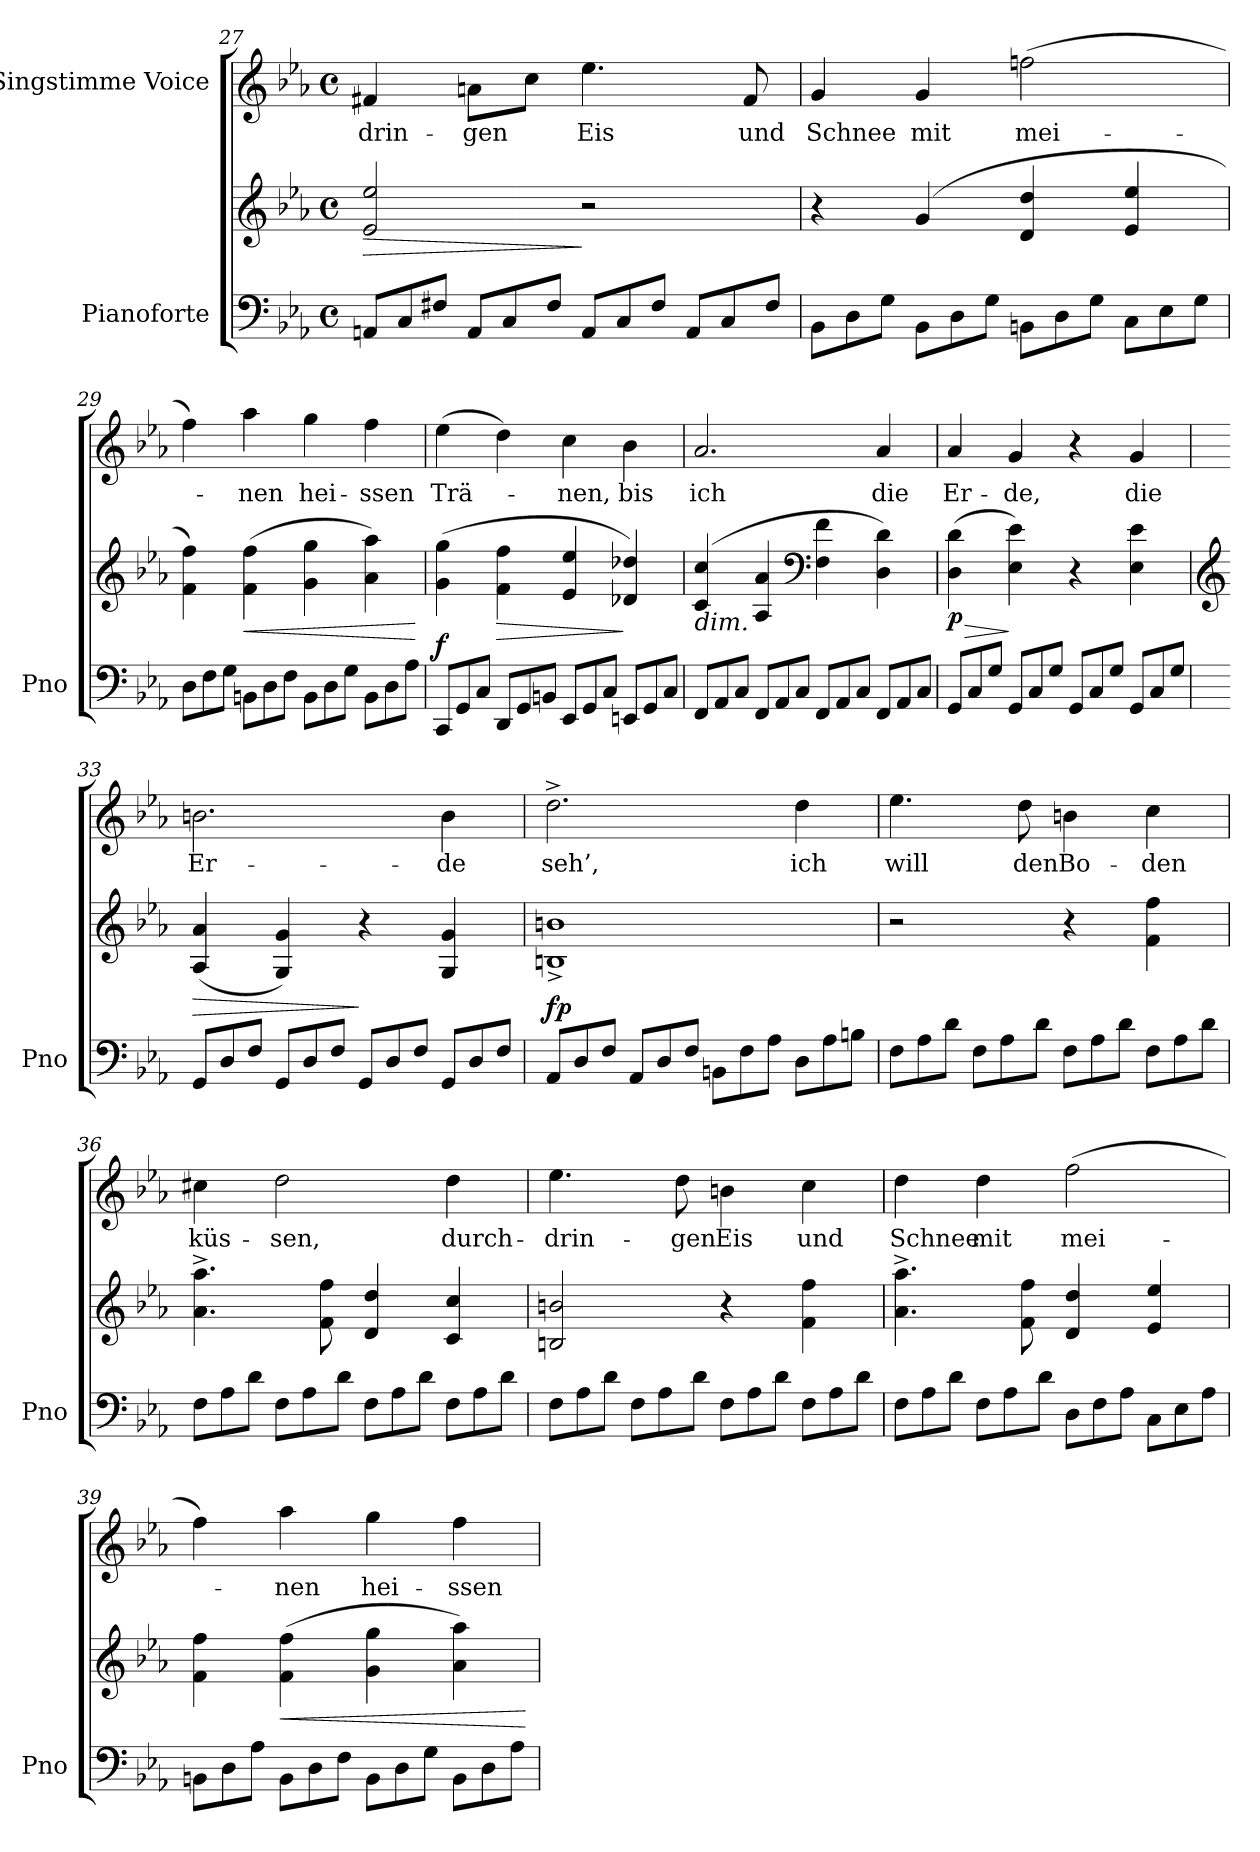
**kern	**kern	**dynam	**kern	**text
*part2	*part2	*part2	*part1	*part1
*staff3	*staff2	*staff2/3	*staff1	*staff1
*I"Pianoforte	*	*	*I"Singstimme Voice	*
*I'Pno	*	*	*	*
*clefF4	*clefG2	*	*clefG2	*
*k[b-e-a-]	*k[b-e-a-]	*	*k[b-e-a-]	*
*M4/4	*M4/4	*	*M4/4	*
*met(c)	*met(c)	*	*met(c)	*
*Xtuplet	*	*	*	*
=27	=27	=27	=27	=27
!	!	!LO:HP:b	!	!LO:LY:b
12AAn/L	2e-/ 2ee-/	>	4f#X/	drin-
12C/	.	.	.	.
12F#X/J	.	.	.	.
!	!	!	!	!LO:LY:b
12AA/L	.	.	8an\L	-gen
12C/	.	.	.	.
.	.	.	8cc\J	.
12F#/J	.	.	.	.
!	!	!	!	!LO:LY:b
12AA/L	2r	]	4.ee-\	Eis
12C/	.	.	.	.
12F#/J	.	.	.	.
12AA/L	.	.	.	.
12C/	.	.	.	.
!	!	!	!	!LO:LY:b
.	.	.	8f#/	und
12F#/J	.	.	.	.
!!LO:LB:g=z
=28	=28	=28	=28	=28
!	!	!	!	!LO:LY:b
12BB-\L	4r	.	4g/	Schnee
12D\	.	.	.	.
12G\J	.	.	.	.
!	!	!	!	!LO:LY:b
12BB-\L	(>4g/	.	4g/	mit
12D\	.	.	.	.
12G\J	.	.	.	.
!	!	!	!	!LO:LY:b
12BBn\L	4d/ 4dd/	.	(2ffn\	mei-
12D\	.	.	.	.
12G\J	.	.	.	.
12C\L	4e-/ 4ee-/	.	.	.
12E-\	.	.	.	.
12G\J	.	.	.	.
=29	=29	=29	=29	=29
12D\L	4f\ 4ff\)	.	4ff\)	.
12F\	.	.	.	.
12G\J	.	.	.	.
!	!	!LO:HP:b	!	!LO:LY:b
12BBn\L	(4f\ 4ff\	<	4aa-\	-nen
12D\	.	.	.	.
12F\J	.	.	.	.
!	!	!	!	!LO:LY:b
12BB\L	4g\ 4gg\	.	4gg\	hei-
12D\	.	.	.	.
12G\J	.	.	.	.
!	!	!	!	!LO:LY:b
12BB\L	4a-\ 4aa-\)	.	4ff\	-ssen
12D\	.	.	.	.
12A-\J	.	.	.	.
.	.	[	.	.
!!LO:LB:g=z
=30	=30	=30	=30	=30
!	!	!LO:DY:a=2	!	!LO:LY:b
12CC/L	(4g\ 4gg\	f	(4ee-\	Trä-
12GG/	.	.	.	.
12C/J	.	.	.	.
!	!	!LO:HP:b	!	!
12DD/L	4f\ 4ff\	>	4dd\)	.
12GG/	.	.	.	.
12BBn/J	.	.	.	.
!	!	!	!	!LO:LY:b
12EE-/L	4e-/ 4ee-/	.	4cc\	-nen,
12GG/	.	.	.	.
12C/J	.	.	.	.
!	!	!	!	!LO:LY:b
12EEn/L	4d-X/ 4dd-X/)	]	4b-\	bis
12GG/	.	.	.	.
12C/J	.	.	.	.
=31	=31	=31	=31	=31
!	!LO:TX:b:i:t=dim.	!	!	!
!	!	!	!	!LO:LY:b
12FF/L	(4c/ 4cc/	.	2.a-/	ich
12AA-/	.	.	.	.
12C/J	.	.	.	.
12FF/L	4A-/ 4a-/	.	.	.
12AA-/	.	.	.	.
12C/J	.	.	.	.
*	*clefF4	*	*	*
12FF/L	4F\ 4f\	.	.	.
12AA-/	.	.	.	.
12C/J	.	.	.	.
!	!	!	!	!LO:LY:b
12FF/L	4D\ 4d\)	.	4a-/	die
12AA-/	.	.	.	.
12C/J	.	.	.	.
!!LO:LB:g=z
=32	=32	=32	=32	=32
!	!	!LO:HP:b	!	!LO:LY:b
!	!	!LO:DY:n=1:b	!	!
12GG/L	(4D\ 4d\	> p	4a-/	Er-
12C/	.	.	.	.
12G/J	.	.	.	.
!	!	!	!	!LO:LY:b
12GG/L	4E-\ 4e-\)	]	4g/	-de,
12C/	.	.	.	.
12G/J	.	.	.	.
12GG/L	4r	.	4r	.
12C/	.	.	.	.
12G/J	.	.	.	.
!	!	!	!	!LO:LY:b
12GG/L	4E-\ 4e-\	.	4g/	die
12C/	.	.	.	.
12G/J	.	.	.	.
=33	=33	=33	=33	=33
*	*clefG2	*	*	*
!	!	!LO:HP:b	!	!LO:LY:b
12GG/L	(4A-/ 4a-/	>	2.bn\	Er-
12D/	.	.	.	.
12F/J	.	.	.	.
12GG/L	4G/ 4g/)	.	.	.
12D/	.	.	.	.
12F/J	.	.	.	.
12GG/L	4r	]	.	.
12D/	.	.	.	.
12F/J	.	.	.	.
!	!	!	!	!LO:LY:b
12GG/L	4G/ 4g/	.	4b\	-de
12D/	.	.	.	.
12F/J	.	.	.	.
!!LO:LB:g=z
=34	=34	=34	=34	=34
!	!	!LO:DY:a=2	!	!LO:LY:b
12AA-/L	1Bn^> 1bn^>	fp	2.dd^\	seh’,
12D/	.	.	.	.
12F/J	.	.	.	.
12AA-/L	.	.	.	.
12D/	.	.	.	.
12F/J	.	.	.	.
12BBn\L	.	.	.	.
12F\	.	.	.	.
12A-\J	.	.	.	.
!	!	!	!	!LO:LY:b
12D\L	.	.	4dd\	ich
12A-\	.	.	.	.
12Bn\J	.	.	.	.
=35	=35	=35	=35	=35
!	!	!	!	!LO:LY:b
12F\L	2r	.	4.ee-\	will
12A-\	.	.	.	.
12d\J	.	.	.	.
12F\L	.	.	.	.
12A-\	.	.	.	.
!	!	!	!	!LO:LY:b
.	.	.	8dd\	den
12d\J	.	.	.	.
!	!	!	!	!LO:LY:b
12F\L	4r	.	4bn\	Bo-
12A-\	.	.	.	.
12d\J	.	.	.	.
!	!	!	!	!LO:LY:b
12F\L	4f\ 4ff\	.	4cc\	-den
12A-\	.	.	.	.
12d\J	.	.	.	.
!!LO:PB:g=z
=36	=36	=36	=36	=36
!	!	!	!	!LO:LY:b
12F\L	4.a-\^ 4.aa-\^	.	4cc#X\	küs-
12A-\	.	.	.	.
12d\J	.	.	.	.
!	!	!	!	!LO:LY:b
12F\L	.	.	2dd\	-sen,
12A-\	.	.	.	.
.	8f\ 8ff\	.	.	.
12d\J	.	.	.	.
12F\L	4d/ 4dd/	.	.	.
12A-\	.	.	.	.
12d\J	.	.	.	.
!	!	!	!	!LO:LY:b
12F\L	4c/ 4cc/	.	4dd\	durch-
12A-\	.	.	.	.
12d\J	.	.	.	.
=37	=37	=37	=37	=37
!	!	!	!	!LO:LY:b
12F\L	2Bn/ 2bn/	.	4.ee-\	-drin-
12A-\	.	.	.	.
12d\J	.	.	.	.
12F\L	.	.	.	.
12A-\	.	.	.	.
!	!	!	!	!LO:LY:b
.	.	.	8dd\	-gen
12d\J	.	.	.	.
!	!	!	!	!LO:LY:b
12F\L	4r	.	4bn\	Eis
12A-\	.	.	.	.
12d\J	.	.	.	.
!	!	!	!	!LO:LY:b
12F\L	4f\ 4ff\	.	4cc\	und
12A-\	.	.	.	.
12d\J	.	.	.	.
!!LO:LB:g=z
=38	=38	=38	=38	=38
!	!	!	!	!LO:LY:b
12F\L	4.a-\^ 4.aa-\^	.	4dd\	Schnee
12A-\	.	.	.	.
12d\J	.	.	.	.
!	!	!	!	!LO:LY:b
12F\L	.	.	4dd\	mit
12A-\	.	.	.	.
.	8f\ 8ff\	.	.	.
12d\J	.	.	.	.
!	!	!	!	!LO:LY:b
12D\L	4d/ 4dd/	.	(2ff\	mei-
12F\	.	.	.	.
12A-\J	.	.	.	.
12C\L	4e-/ 4ee-/	.	.	.
12E-\	.	.	.	.
12A-\J	.	.	.	.
=39	=39	=39	=39	=39
12BBn\L	4f\ 4ff\	.	4ff\)	.
12D\	.	.	.	.
12A-\J	.	.	.	.
!	!	!LO:HP:b	!	!LO:LY:b
12BB\L	(4f\ 4ff\	<	4aa-\	-nen
12D\	.	.	.	.
12F\J	.	.	.	.
!	!	!	!	!LO:LY:b
12BB\L	4g\ 4gg\	.	4gg\	hei-
12D\	.	.	.	.
12G\J	.	.	.	.
!	!	!	!	!LO:LY:b
12BB\L	4a-\ 4aa-\)	.	4ff\	-ssen
12D\	.	.	.	.
12A-\J	.	.	.	.
.	.	[	.	.
=	=	=	=	=
*-	*-	*-	*-	*-
